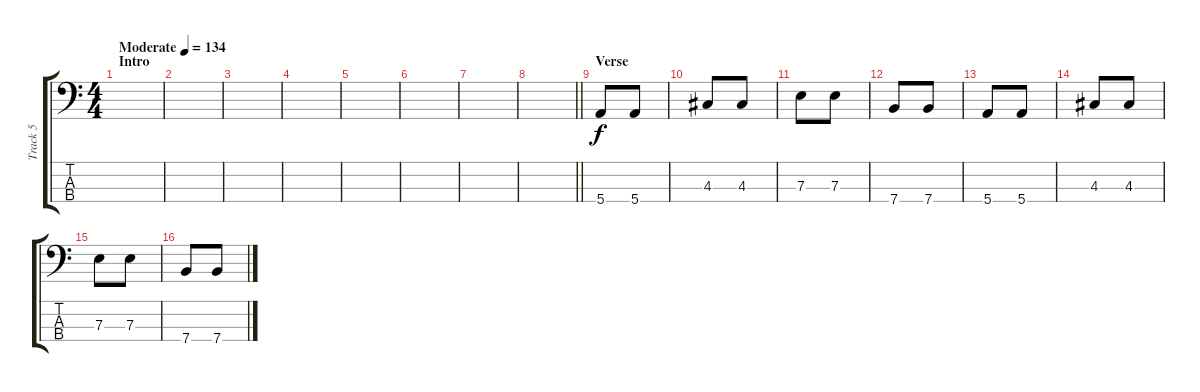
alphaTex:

\track ("Track 5" "Track 5") {instrument electricbasspick}
\staff {score tabs}
\tuning (G2 D2 A1 E1) {hide}
\ts (4 4)
\section ("" "Intro")
\tempo (134 "Moderate")
\clef f4
\ks c
|
|
|
|
|
|
|
\barLineRight lightlight
|
\section ("" "Verse")
5.4.8 5.4.8 |
4.3.8 4.3.8 |
7.3.8 7.3.8 |
7.4.8 7.4.8 |
5.4.8 5.4.8 |
4.3.8 4.3.8 |
7.3.8 7.3.8 |
7.4.8 7.4.8
